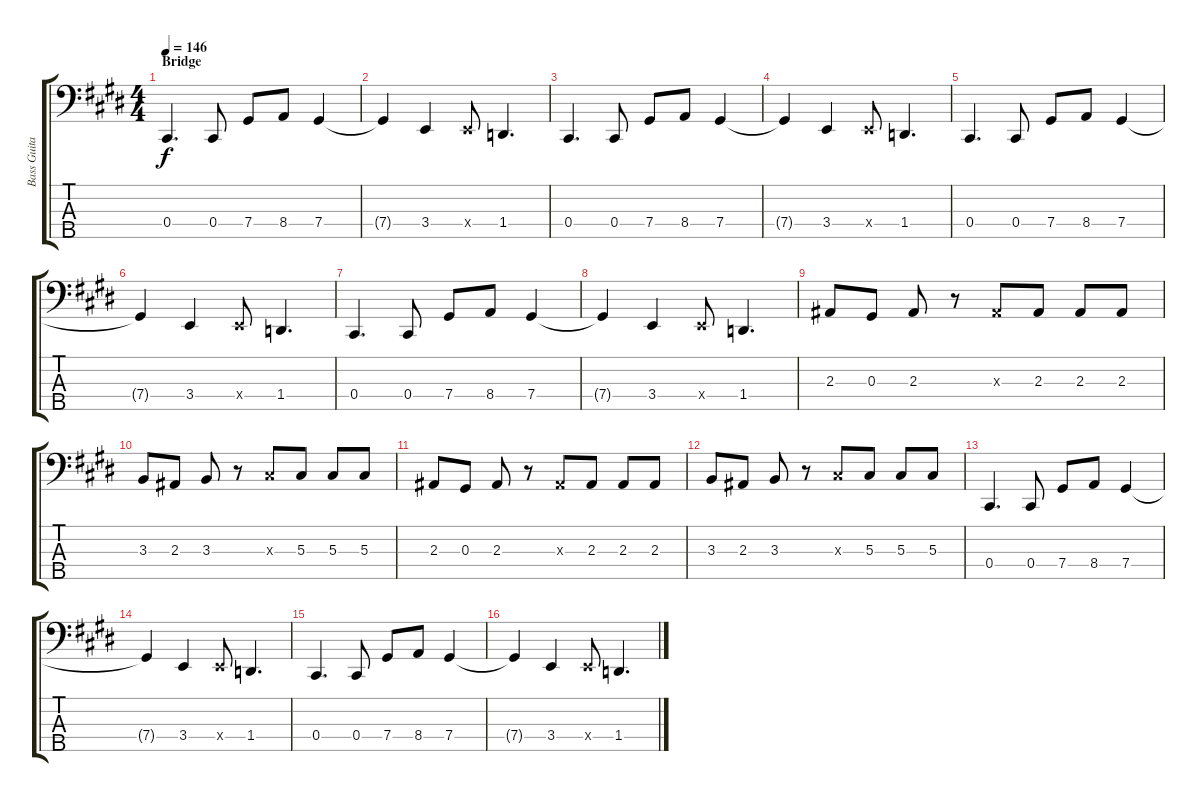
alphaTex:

\track ("Bass Guitar" "Bass Guita") {instrument electricbassfinger}
\staff {score tabs}
\tuning (Gb2 Db2 Ab1 Db1 Ab0) {hide}
\ts (4 4)
\section ("" "Bridge")
\tempo 146
\clef f4
\ks e
0.4.4{d dy f} 0.4.8 7.4.8 8.4.8 7.4.4 |
7.4{t}.4 3.4.4 3.4{x}.8 1.4.4{d} |
0.4.4{d} 0.4.8 7.4.8 8.4.8 7.4.4 |
7.4{t}.4 3.4.4 3.4{x}.8 1.4.4{d} |
0.4.4{d} 0.4.8 7.4.8 8.4.8 7.4.4 |
7.4{t}.4 3.4.4 3.4{x}.8 1.4.4{d} |
0.4.4{d} 0.4.8 7.4.8 8.4.8 7.4.4 |
7.4{t}.4 3.4.4 3.4{x}.8 1.4.4{d} |
2.3.8 0.3.8 2.3.8 r.8 2.3{x}.8 2.3.8 2.3.8 2.3.8 |
3.3.8 2.3.8 3.3.8 r.8 5.3{x}.8 5.3.8 5.3.8 5.3.8 |
2.3.8 0.3.8 2.3.8 r.8 2.3{x}.8 2.3.8 2.3.8 2.3.8 |
3.3.8 2.3.8 3.3.8 r.8 5.3{x}.8 5.3.8 5.3.8 5.3.8 |
0.4.4{d} 0.4.8 7.4.8 8.4.8 7.4.4 |
7.4{t}.4 3.4.4 3.4{x}.8 1.4.4{d} |
0.4.4{d} 0.4.8 7.4.8 8.4.8 7.4.4 |
7.4{t}.4 3.4.4 3.4{x}.8 1.4.4{d}
